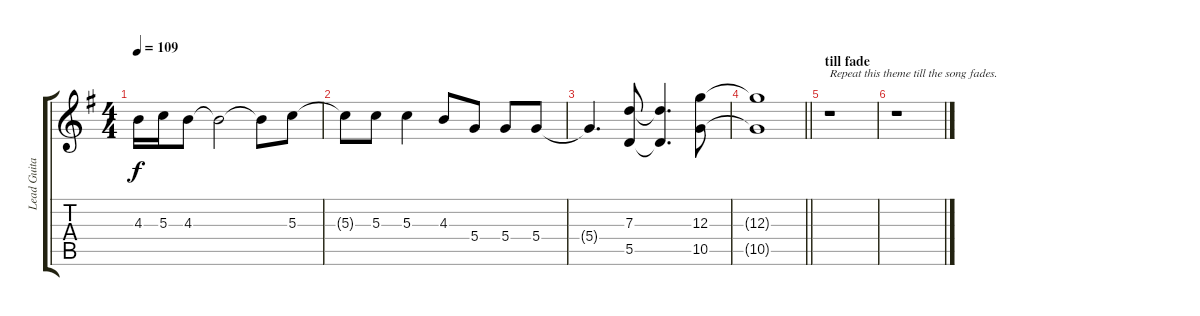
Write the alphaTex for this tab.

\track ("Lead Guitar (lower)" "Lead Guita") {instrument overdrivenguitar}
\staff {score tabs}
\tuning (E4 B3 G3 D3 A2 E2) {hide}
\ts (4 4)
\tempo 109
\clef g2
\ks g
4.3{t}.16{dy f} 5.3.16 4.3.8 4.3{t}.2 4.3{t}.8 5.3.8 |
5.3{t}.8 5.3.8 5.3.4 4.3.8 5.4.8 5.4.8 5.4.8 |
5.4{t}.4{d} (7.3 5.5).8 (7.3{t} 5.5{t}).4{d} (12.3 10.5).8 |
\barLineRight lightlight
(12.3{t} 10.5{t}).1 |
\section ("" "till fade")
r.1{txt "Repeat this theme till the song fades."} |
r.1
